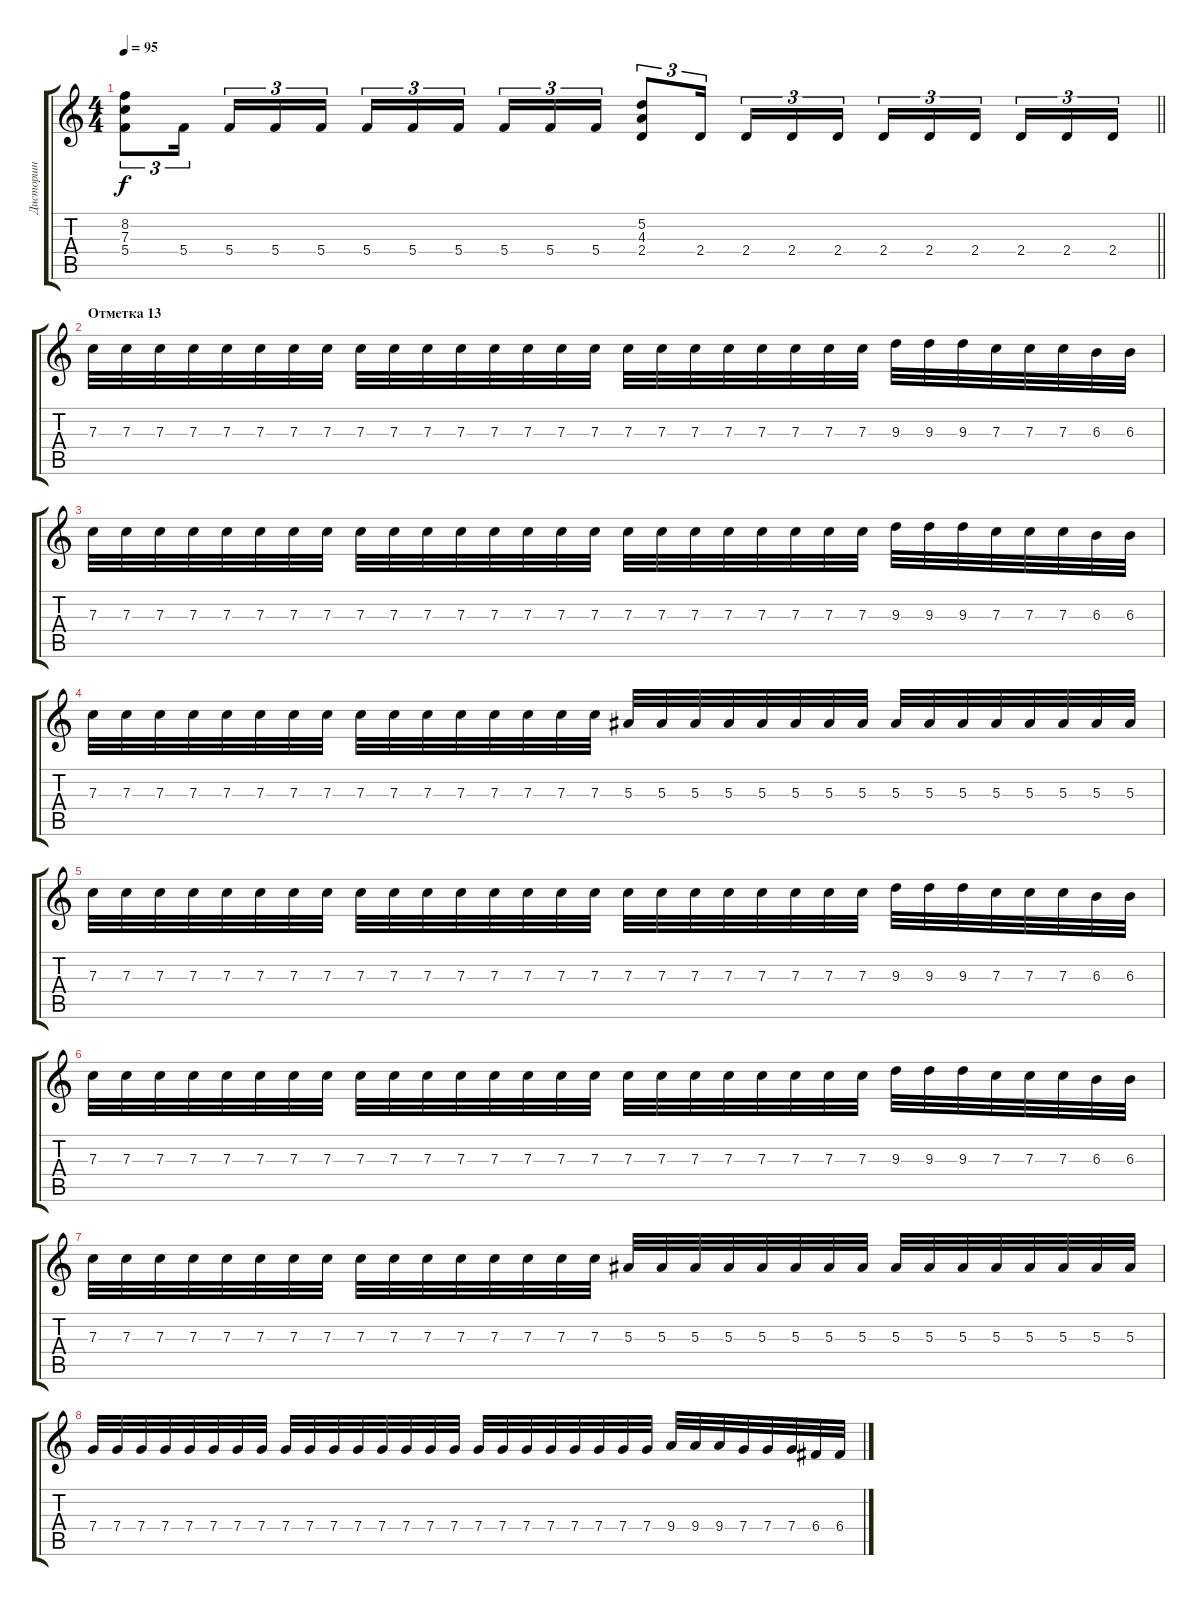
\track ("Дисторшн" "Дисторшн") {instrument distortionguitar}
\staff {score tabs}
\tuning (D4 A3 F3 C3 G2 D2) {hide}
\ts (4 4)
\tempo 95
\clef g2
\barLineRight lightlight
\ks c
(8.2 7.3 5.4).8{tu (3 2) dy f} 5.4.16{tu (3 2) beam splitsecondary} 5.4.16{tu (3 2)} 5.4.16{tu (3 2)} 5.4.16{tu (3 2)} 5.4.16{tu (3 2)} 5.4.16{tu (3 2)} 5.4.16{tu (3 2) beam splitsecondary} 5.4.16{tu (3 2)} 5.4.16{tu (3 2)} 5.4.16{tu (3 2)} (5.2 4.3 2.4).8{tu (3 2)} 2.4.16{tu (3 2) beam splitsecondary} 2.4.16{tu (3 2)} 2.4.16{tu (3 2)} 2.4.16{tu (3 2)} 2.4.16{tu (3 2)} 2.4.16{tu (3 2)} 2.4.16{tu (3 2) beam splitsecondary} 2.4.16{tu (3 2)} 2.4.16{tu (3 2)} 2.4.16{tu (3 2)} |
\section ("" "Отметка 13")
7.3.32 7.3.32 7.3.32 7.3.32 7.3.32 7.3.32 7.3.32 7.3.32 7.3.32 7.3.32 7.3.32 7.3.32 7.3.32 7.3.32 7.3.32 7.3.32 7.3.32 7.3.32 7.3.32 7.3.32 7.3.32 7.3.32 7.3.32 7.3.32 9.3.32 9.3.32 9.3.32 7.3.32 7.3.32 7.3.32 6.3.32 6.3.32 |
7.3.32 7.3.32 7.3.32 7.3.32 7.3.32 7.3.32 7.3.32 7.3.32 7.3.32 7.3.32 7.3.32 7.3.32 7.3.32 7.3.32 7.3.32 7.3.32 7.3.32 7.3.32 7.3.32 7.3.32 7.3.32 7.3.32 7.3.32 7.3.32 9.3.32 9.3.32 9.3.32 7.3.32 7.3.32 7.3.32 6.3.32 6.3.32 |
7.3.32 7.3.32 7.3.32 7.3.32 7.3.32 7.3.32 7.3.32 7.3.32 7.3.32 7.3.32 7.3.32 7.3.32 7.3.32 7.3.32 7.3.32 7.3.32 5.3.32 5.3.32 5.3.32 5.3.32 5.3.32 5.3.32 5.3.32 5.3.32 5.3.32 5.3.32 5.3.32 5.3.32 5.3.32 5.3.32 5.3.32 5.3.32 |
7.3.32 7.3.32 7.3.32 7.3.32 7.3.32 7.3.32 7.3.32 7.3.32 7.3.32 7.3.32 7.3.32 7.3.32 7.3.32 7.3.32 7.3.32 7.3.32 7.3.32 7.3.32 7.3.32 7.3.32 7.3.32 7.3.32 7.3.32 7.3.32 9.3.32 9.3.32 9.3.32 7.3.32 7.3.32 7.3.32 6.3.32 6.3.32 |
7.3.32 7.3.32 7.3.32 7.3.32 7.3.32 7.3.32 7.3.32 7.3.32 7.3.32 7.3.32 7.3.32 7.3.32 7.3.32 7.3.32 7.3.32 7.3.32 7.3.32 7.3.32 7.3.32 7.3.32 7.3.32 7.3.32 7.3.32 7.3.32 9.3.32 9.3.32 9.3.32 7.3.32 7.3.32 7.3.32 6.3.32 6.3.32 |
7.3.32 7.3.32 7.3.32 7.3.32 7.3.32 7.3.32 7.3.32 7.3.32 7.3.32 7.3.32 7.3.32 7.3.32 7.3.32 7.3.32 7.3.32 7.3.32 5.3.32 5.3.32 5.3.32 5.3.32 5.3.32 5.3.32 5.3.32 5.3.32 5.3.32 5.3.32 5.3.32 5.3.32 5.3.32 5.3.32 5.3.32 5.3.32 |
7.4.32 7.4.32 7.4.32 7.4.32 7.4.32 7.4.32 7.4.32 7.4.32 7.4.32 7.4.32 7.4.32 7.4.32 7.4.32 7.4.32 7.4.32 7.4.32 7.4.32 7.4.32 7.4.32 7.4.32 7.4.32 7.4.32 7.4.32 7.4.32 9.4.32 9.4.32 9.4.32 7.4.32 7.4.32 7.4.32 6.4.32 6.4.32
